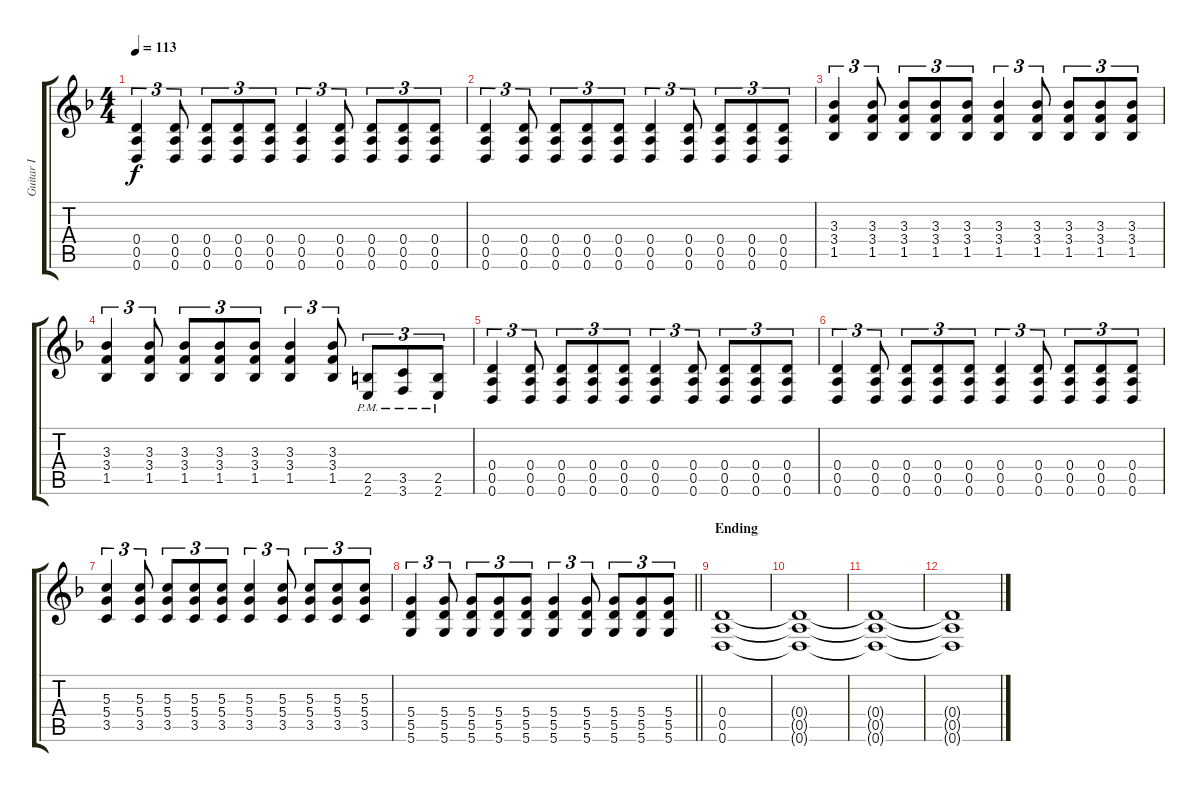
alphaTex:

\track ("Guitar I" "Guitar I") {instrument distortionguitar}
\staff {score tabs}
\tuning (E4 B3 G3 D3 A2 D2) {hide}
\ts (4 4)
\tempo 113
\clef g2
\ks dminor
(0.4 0.5 0.6).4{tu (3 2) dy f} (0.4 0.5 0.6).8{tu (3 2)} (0.4 0.5 0.6).8{tu (3 2)} (0.4 0.5 0.6).8{tu (3 2)} (0.4 0.5 0.6).8{tu (3 2)} (0.4 0.5 0.6).4{tu (3 2)} (0.4 0.5 0.6).8{tu (3 2)} (0.4 0.5 0.6).8{tu (3 2)} (0.4 0.5 0.6).8{tu (3 2)} (0.4 0.5 0.6).8{tu (3 2)} |
(0.4 0.5 0.6).4{tu (3 2)} (0.4 0.5 0.6).8{tu (3 2)} (0.4 0.5 0.6).8{tu (3 2)} (0.4 0.5 0.6).8{tu (3 2)} (0.4 0.5 0.6).8{tu (3 2)} (0.4 0.5 0.6).4{tu (3 2)} (0.4 0.5 0.6).8{tu (3 2)} (0.4 0.5 0.6).8{tu (3 2)} (0.4 0.5 0.6).8{tu (3 2)} (0.4 0.5 0.6).8{tu (3 2)} |
(3.3 3.4 1.5).4{tu (3 2)} (3.3 3.4 1.5).8{tu (3 2)} (3.3 3.4 1.5).8{tu (3 2)} (3.3 3.4 1.5).8{tu (3 2)} (3.3 3.4 1.5).8{tu (3 2)} (3.3 3.4 1.5).4{tu (3 2)} (3.3 3.4 1.5).8{tu (3 2)} (3.3 3.4 1.5).8{tu (3 2)} (3.3 3.4 1.5).8{tu (3 2)} (3.3 3.4 1.5).8{tu (3 2)} |
(3.3 3.4 1.5).4{tu (3 2)} (3.3 3.4 1.5).8{tu (3 2)} (3.3 3.4 1.5).8{tu (3 2)} (3.3 3.4 1.5).8{tu (3 2)} (3.3 3.4 1.5).8{tu (3 2)} (3.3 3.4 1.5).4{tu (3 2)} (3.3 3.4 1.5).8{tu (3 2)} (2.5{pm} 2.6{pm}).8{tu (3 2)} (3.5{pm} 3.6{pm}).8{tu (3 2)} (2.5{pm} 2.6{pm}).8{tu (3 2)} |
(0.4 0.5 0.6).4{tu (3 2)} (0.4 0.5 0.6).8{tu (3 2)} (0.4 0.5 0.6).8{tu (3 2)} (0.4 0.5 0.6).8{tu (3 2)} (0.4 0.5 0.6).8{tu (3 2)} (0.4 0.5 0.6).4{tu (3 2)} (0.4 0.5 0.6).8{tu (3 2)} (0.4 0.5 0.6).8{tu (3 2)} (0.4 0.5 0.6).8{tu (3 2)} (0.4 0.5 0.6).8{tu (3 2)} |
(0.4 0.5 0.6).4{tu (3 2)} (0.4 0.5 0.6).8{tu (3 2)} (0.4 0.5 0.6).8{tu (3 2)} (0.4 0.5 0.6).8{tu (3 2)} (0.4 0.5 0.6).8{tu (3 2)} (0.4 0.5 0.6).4{tu (3 2)} (0.4 0.5 0.6).8{tu (3 2)} (0.4 0.5 0.6).8{tu (3 2)} (0.4 0.5 0.6).8{tu (3 2)} (0.4 0.5 0.6).8{tu (3 2)} |
(5.3 5.4 3.5).4{tu (3 2)} (5.3 5.4 3.5).8{tu (3 2)} (5.3 5.4 3.5).8{tu (3 2)} (5.3 5.4 3.5).8{tu (3 2)} (5.3 5.4 3.5).8{tu (3 2)} (5.3 5.4 3.5).4{tu (3 2)} (5.3 5.4 3.5).8{tu (3 2)} (5.3 5.4 3.5).8{tu (3 2)} (5.3 5.4 3.5).8{tu (3 2)} (5.3 5.4 3.5).8{tu (3 2)} |
\barLineRight lightlight
(5.4 5.5 5.6).4{tu (3 2)} (5.4 5.5 5.6).8{tu (3 2)} (5.4 5.5 5.6).8{tu (3 2)} (5.4 5.5 5.6).8{tu (3 2)} (5.4 5.5 5.6).8{tu (3 2)} (5.4 5.5 5.6).4{tu (3 2)} (5.4 5.5 5.6).8{tu (3 2)} (5.4 5.5 5.6).8{tu (3 2)} (5.4 5.5 5.6).8{tu (3 2)} (5.4 5.5 5.6).8{tu (3 2) volume 16} |
\section ("" "Ending")
(0.4 0.5 0.6).1{volume 0} |
(0.4{t} 0.5{t} 0.6{t}).1 |
(0.4{t} 0.5{t} 0.6{t}).1 |
(0.4{t} 0.5{t} 0.6{t}).1
